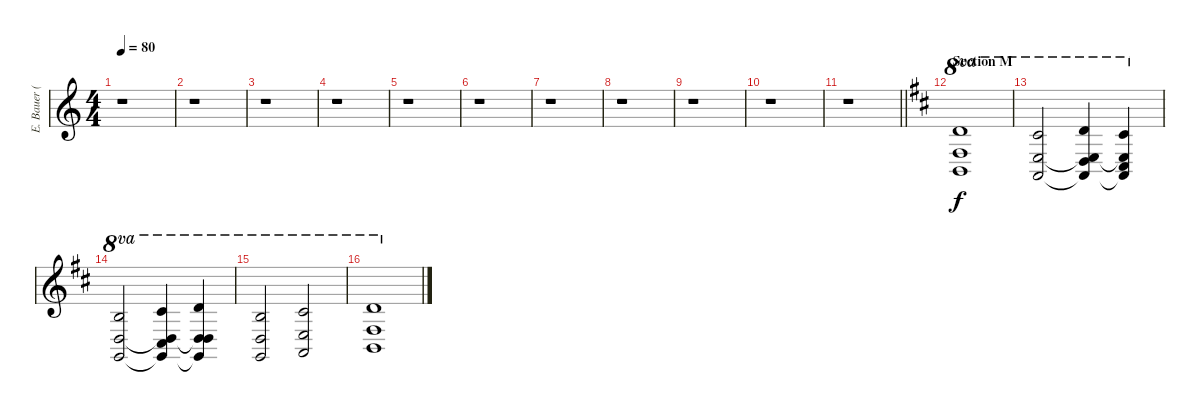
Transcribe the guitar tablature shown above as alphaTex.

\track ("E. Bauer (Keyboard)" "E. Bauer (") {instrument choiraahs}
\staff {score}
\tuning (E4 B3 G3 D3 A2 E2 B1) {hide}
\ts (4 4)
\tempo 80
\clef g2
\ks aminor
r.1{dy f} |
r.1 |
r.1 |
r.1 |
r.1 |
r.1 |
r.1 |
r.1 |
r.1 |
r.1 |
\barLineRight lightlight
r.1 |
\section ("" "Section M")
\ks bminor
(10.1 0.2 11.3).1{ot 8va} |
(9.1 9.3 7.4).2{ot 8va} (10.1 3.2 9.3{t} 7.4{t}).4{ot 8va} (9.1 2.2 9.3{t} 7.4{t}).4{ot 8va} |
(7.1 7.3 5.4).2{ot 8va} (9.1 2.2 7.3{t} 5.4{t}).4{ot 8va} (10.1 3.2 7.3{t} 5.4{t}).4{ot 8va} |
(7.1 7.3 5.4).2{ot 8va} (9.1 9.3 7.4).2{ot 8va} |
(10.1 11.3 9.4).1{ot 8va}
